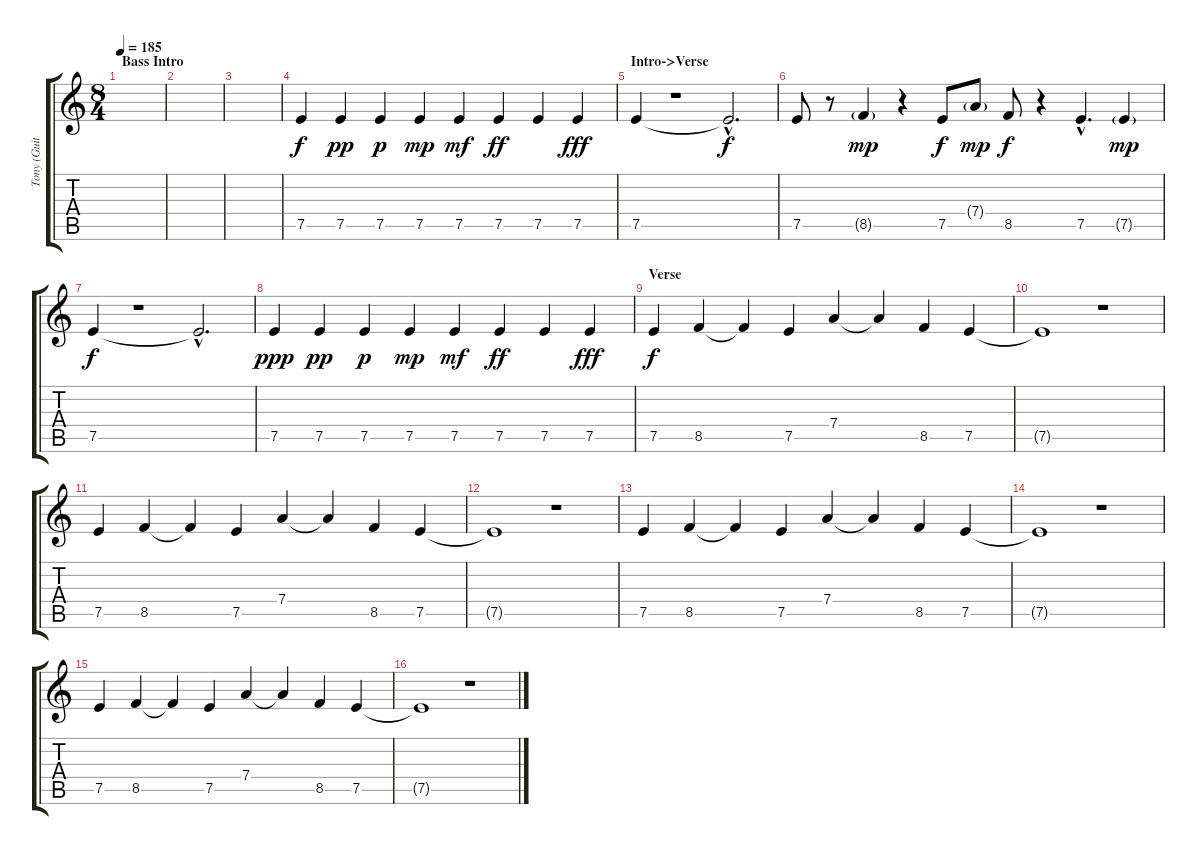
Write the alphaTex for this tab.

\track ("Tony (Guitars)" "Tony (Guit") {instrument electricguitarclean}
\staff {score tabs}
\tuning (E4 B3 G3 D3 A2 D2) {hide}
\ts (8 4)
\section ("" "Bass Intro")
\tempo 185
\clef g2
\ks c
|
|
|
7.5.4 7.5.4{dy pp} 7.5.4{dy p} 7.5.4{dy mp} 7.5.4{dy mf} 7.5.4{dy ff} 7.5.4 7.5.4{dy fff} |
\section ("" "Intro->Verse")
7.5.4 r.1 7.5{hac t}.2{d dy f} |
7.5.8 r.8 8.5{g}.4{dy mp} r.4 7.5.8{dy f} 7.4{g}.8{dy mp} 8.5.8{dy f} r.4 7.5{hac}.4{d} 7.5{g}.4{dy mp} |
7.5.4{dy f} r.1 7.5{hac t}.2{d} |
7.5.4{dy ppp} 7.5.4{dy pp} 7.5.4{dy p} 7.5.4{dy mp} 7.5.4{dy mf} 7.5.4{dy ff} 7.5.4 7.5.4{dy fff} |
\section ("" "Verse")
7.5.4{dy f} 8.5.4 8.5{t}.4 7.5.4 7.4.4 7.4{t}.4 8.5.4 7.5.4 |
7.5{t}.1 r.1 |
7.5.4 8.5.4 8.5{t}.4 7.5.4 7.4.4 7.4{t}.4 8.5.4 7.5.4 |
7.5{t}.1 r.1 |
7.5.4 8.5.4 8.5{t}.4 7.5.4 7.4.4 7.4{t}.4 8.5.4 7.5.4 |
7.5{t}.1 r.1 |
7.5.4 8.5.4 8.5{t}.4 7.5.4 7.4.4 7.4{t}.4 8.5.4 7.5.4 |
7.5{t}.1 r.1
